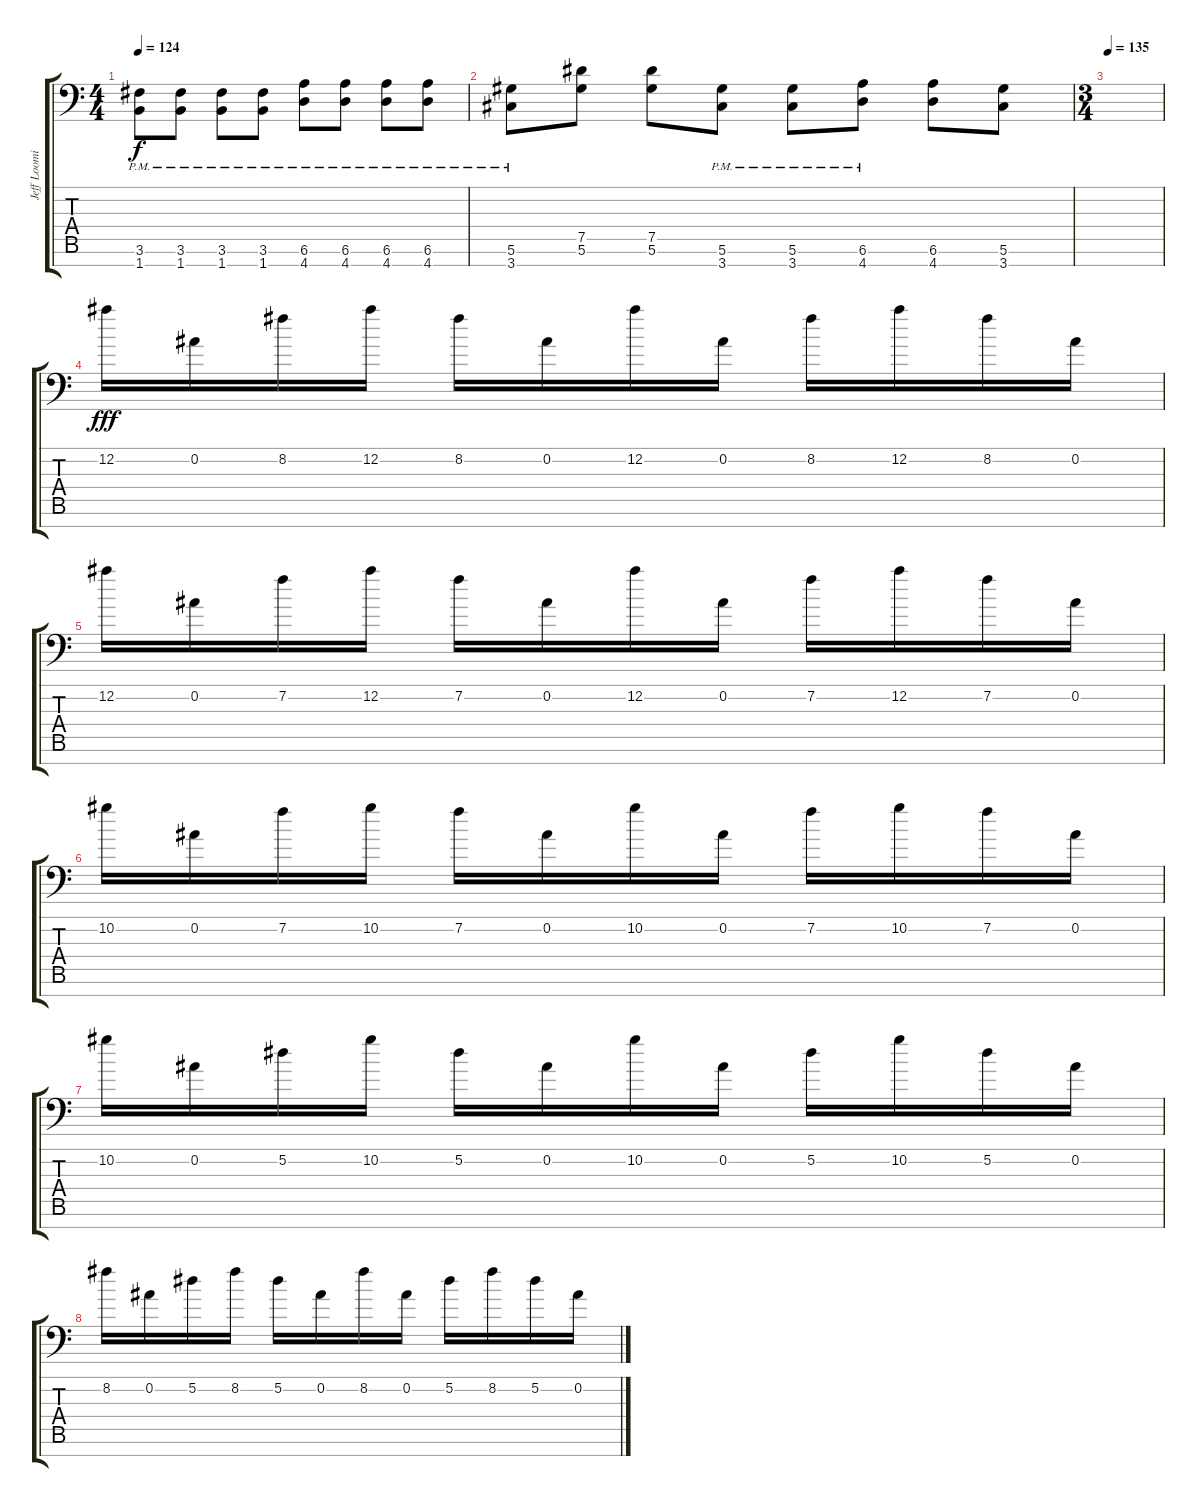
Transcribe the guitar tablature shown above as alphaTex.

\track ("Jeff Loomis Lead" "Jeff Loomi") {instrument distortionguitar}
\staff {score tabs}
\tuning (Eb4 Bb3 Gb3 Db3 Ab2 Eb2 Bb1) {hide}
\ts (4 4)
\tempo 124
\clef f4
\ks c
(3.6{pm} 1.7{pm}).8{dy f} (3.6{pm} 1.7{pm}).8 (3.6{pm} 1.7{pm}).8 (3.6{pm} 1.7{pm}).8 (6.6{pm} 4.7{pm}).8 (6.6{pm} 4.7{pm}).8 (6.6{pm} 4.7{pm}).8 (6.6{pm} 4.7{pm}).8 |
(5.6{pm} 3.7{pm}).8 (7.5 5.6).8 (7.5 5.6).8 (5.6{pm} 3.7{pm}).8 (5.6{pm} 3.7{pm}).8 (6.6{pm} 4.7{pm}).8 (6.6 4.7).8 (5.6 3.7).8 |
\ts (3 4)
\tempo 135
|
12.2.16{dy fff} 0.2.16 8.2.16 12.2.16 8.2.16 0.2.16 12.2.16 0.2.16 8.2.16 12.2.16 8.2.16 0.2.16 |
12.2.16 0.2.16 7.2.16 12.2.16 7.2.16 0.2.16 12.2.16 0.2.16 7.2.16 12.2.16 7.2.16 0.2.16 |
10.2.16 0.2.16 7.2.16 10.2.16 7.2.16 0.2.16 10.2.16 0.2.16 7.2.16 10.2.16 7.2.16 0.2.16 |
10.2.16 0.2.16 5.2.16 10.2.16 5.2.16 0.2.16 10.2.16 0.2.16 5.2.16 10.2.16 5.2.16 0.2.16 |
8.2.16 0.2.16 5.2.16 8.2.16 5.2.16 0.2.16 8.2.16 0.2.16 5.2.16 8.2.16 5.2.16 0.2.16
